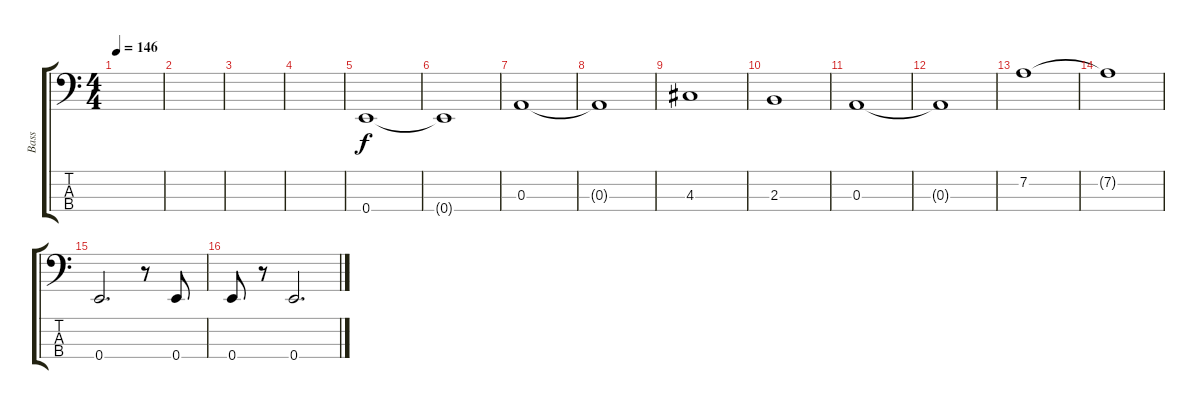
\track ("Bass" "Bass") {instrument acousticbass}
\staff {score tabs}
\tuning (G2 D2 A1 E1) {hide}
\ts (4 4)
\tempo 146
\clef f4
\ks c
|
|
|
|
0.4.1 |
0.4{t}.1 |
0.3.1 |
0.3{t}.1 |
4.3.1 |
2.3.1 |
0.3.1 |
0.3{t}.1 |
7.2.1 |
7.2{t}.1 |
0.4.2{d} r.8 0.4.8 |
0.4.8 r.8 0.4.2{d}
